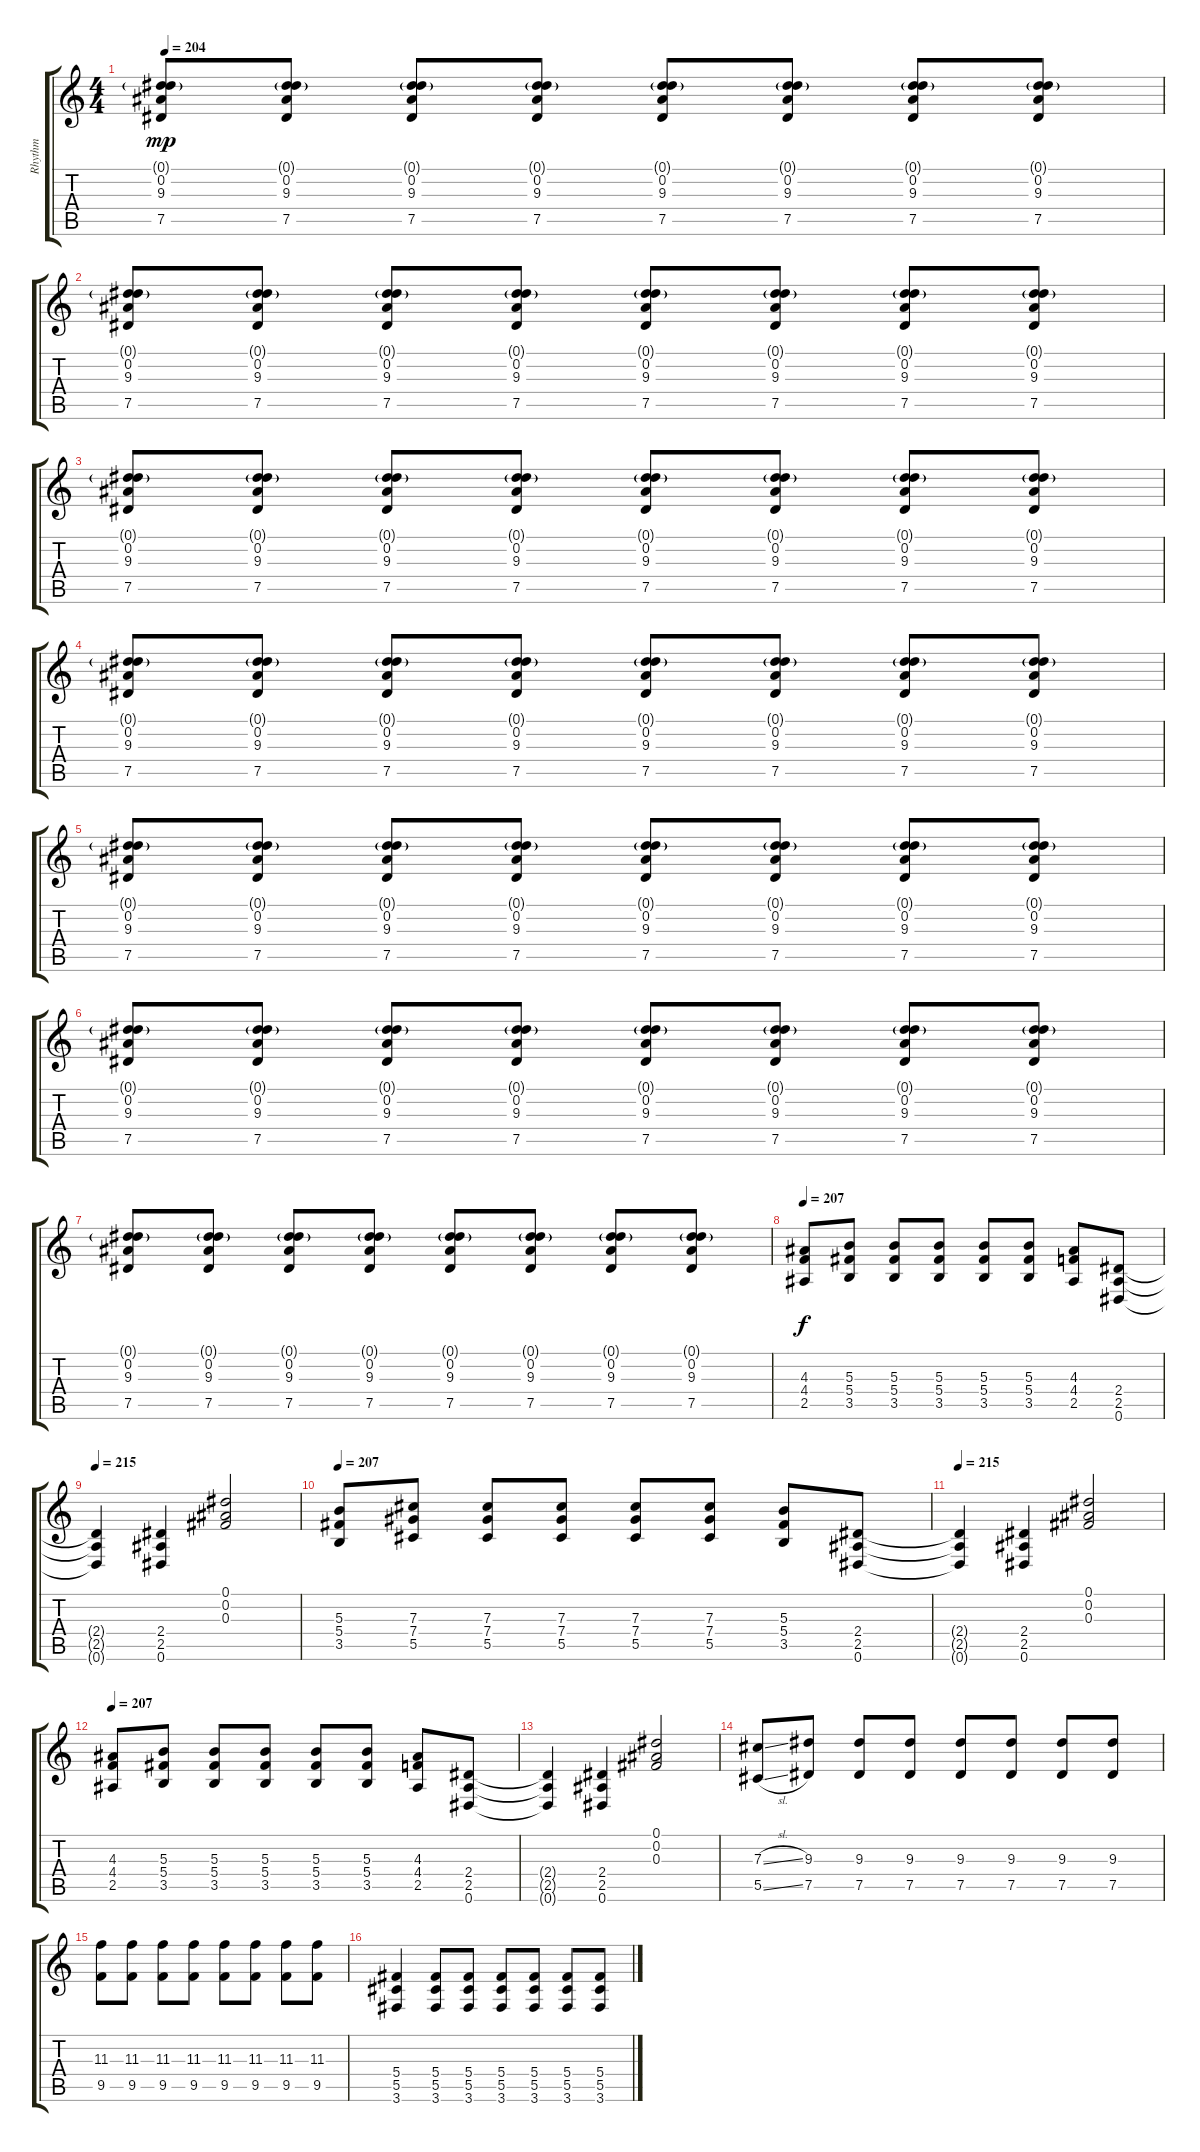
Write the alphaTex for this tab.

\track ("Rhythm" "Rhythm") {instrument overdrivenguitar}
\staff {score tabs}
\tuning (Eb4 Bb3 Gb3 Db3 Ab2 Eb2) {hide}
\ts (4 4)
\tempo 204
\clef g2
\ks c
(0.1{g} 0.2 9.3 7.5).8{dy mp} (0.1{g} 0.2 9.3 7.5).8 (0.1{g} 0.2 9.3 7.5).8 (0.1{g} 0.2 9.3 7.5).8 (0.1{g} 0.2 9.3 7.5).8 (0.1{g} 0.2 9.3 7.5).8 (0.1{g} 0.2 9.3 7.5).8 (0.1{g} 0.2 9.3 7.5).8 |
(0.1{g} 0.2 9.3 7.5).8 (0.1{g} 0.2 9.3 7.5).8 (0.1{g} 0.2 9.3 7.5).8 (0.1{g} 0.2 9.3 7.5).8 (0.1{g} 0.2 9.3 7.5).8 (0.1{g} 0.2 9.3 7.5).8 (0.1{g} 0.2 9.3 7.5).8 (0.1{g} 0.2 9.3 7.5).8 |
(0.1{g} 0.2 9.3 7.5).8 (0.1{g} 0.2 9.3 7.5).8 (0.1{g} 0.2 9.3 7.5).8 (0.1{g} 0.2 9.3 7.5).8 (0.1{g} 0.2 9.3 7.5).8 (0.1{g} 0.2 9.3 7.5).8 (0.1{g} 0.2 9.3 7.5).8 (0.1{g} 0.2 9.3 7.5).8 |
(0.1{g} 0.2 9.3 7.5).8 (0.1{g} 0.2 9.3 7.5).8 (0.1{g} 0.2 9.3 7.5).8 (0.1{g} 0.2 9.3 7.5).8 (0.1{g} 0.2 9.3 7.5).8 (0.1{g} 0.2 9.3 7.5).8 (0.1{g} 0.2 9.3 7.5).8 (0.1{g} 0.2 9.3 7.5).8 |
(0.1{g} 0.2 9.3 7.5).8 (0.1{g} 0.2 9.3 7.5).8 (0.1{g} 0.2 9.3 7.5).8 (0.1{g} 0.2 9.3 7.5).8 (0.1{g} 0.2 9.3 7.5).8 (0.1{g} 0.2 9.3 7.5).8 (0.1{g} 0.2 9.3 7.5).8 (0.1{g} 0.2 9.3 7.5).8 |
(0.1{g} 0.2 9.3 7.5).8 (0.1{g} 0.2 9.3 7.5).8 (0.1{g} 0.2 9.3 7.5).8 (0.1{g} 0.2 9.3 7.5).8 (0.1{g} 0.2 9.3 7.5).8 (0.1{g} 0.2 9.3 7.5).8 (0.1{g} 0.2 9.3 7.5).8 (0.1{g} 0.2 9.3 7.5).8 |
(0.1{g} 0.2 9.3 7.5).8 (0.1{g} 0.2 9.3 7.5).8 (0.1{g} 0.2 9.3 7.5).8 (0.1{g} 0.2 9.3 7.5).8 (0.1{g} 0.2 9.3 7.5).8 (0.1{g} 0.2 9.3 7.5).8 (0.1{g} 0.2 9.3 7.5).8 (0.1{g} 0.2 9.3 7.5).8 |
\tempo 207
(4.3 4.4 2.5).8{dy f} (5.3 5.4 3.5).8 (5.3 5.4 3.5).8 (5.3 5.4 3.5).8 (5.3 5.4 3.5).8 (5.3 5.4 3.5).8 (4.3 4.4 2.5).8 (2.4 2.5 0.6).8 |
\tempo 215
(2.4{t} 2.5{t} 0.6{t}).4 (2.4 2.5 0.6).4 (0.1 0.2 0.3).2 |
\tempo 207
(5.3 5.4 3.5).8 (7.3 7.4 5.5).8 (7.3 7.4 5.5).8 (7.3 7.4 5.5).8 (7.3 7.4 5.5).8 (7.3 7.4 5.5).8 (5.3 5.4 3.5).8 (2.4 2.5 0.6).8 |
\tempo 215
(2.4{t} 2.5{t} 0.6{t}).4 (2.4 2.5 0.6).4 (0.1 0.2 0.3).2 |
\tempo 207
(4.3 4.4 2.5).8 (5.3 5.4 3.5).8 (5.3 5.4 3.5).8 (5.3 5.4 3.5).8 (5.3 5.4 3.5).8 (5.3 5.4 3.5).8 (4.3 4.4 2.5).8 (2.4 2.5 0.6).8 |
(2.4{t} 2.5{t} 0.6{t}).4 (2.4 2.5 0.6).4 (0.1 0.2 0.3).2 |
(7.3{sl} 5.5{sl}).8 (9.3 7.5).8 (9.3 7.5).8 (9.3 7.5).8 (9.3 7.5).8 (9.3 7.5).8 (9.3 7.5).8 (9.3 7.5).8 |
(11.3 9.5).8 (11.3 9.5).8 (11.3 9.5).8 (11.3 9.5).8 (11.3 9.5).8 (11.3 9.5).8 (11.3 9.5).8 (11.3 9.5).8 |
(5.4 5.5 3.6).4 (5.4 5.5 3.6).8 (5.4 5.5 3.6).8 (5.4 5.5 3.6).8 (5.4 5.5 3.6).8 (5.4 5.5 3.6).8 (5.4 5.5 3.6).8
